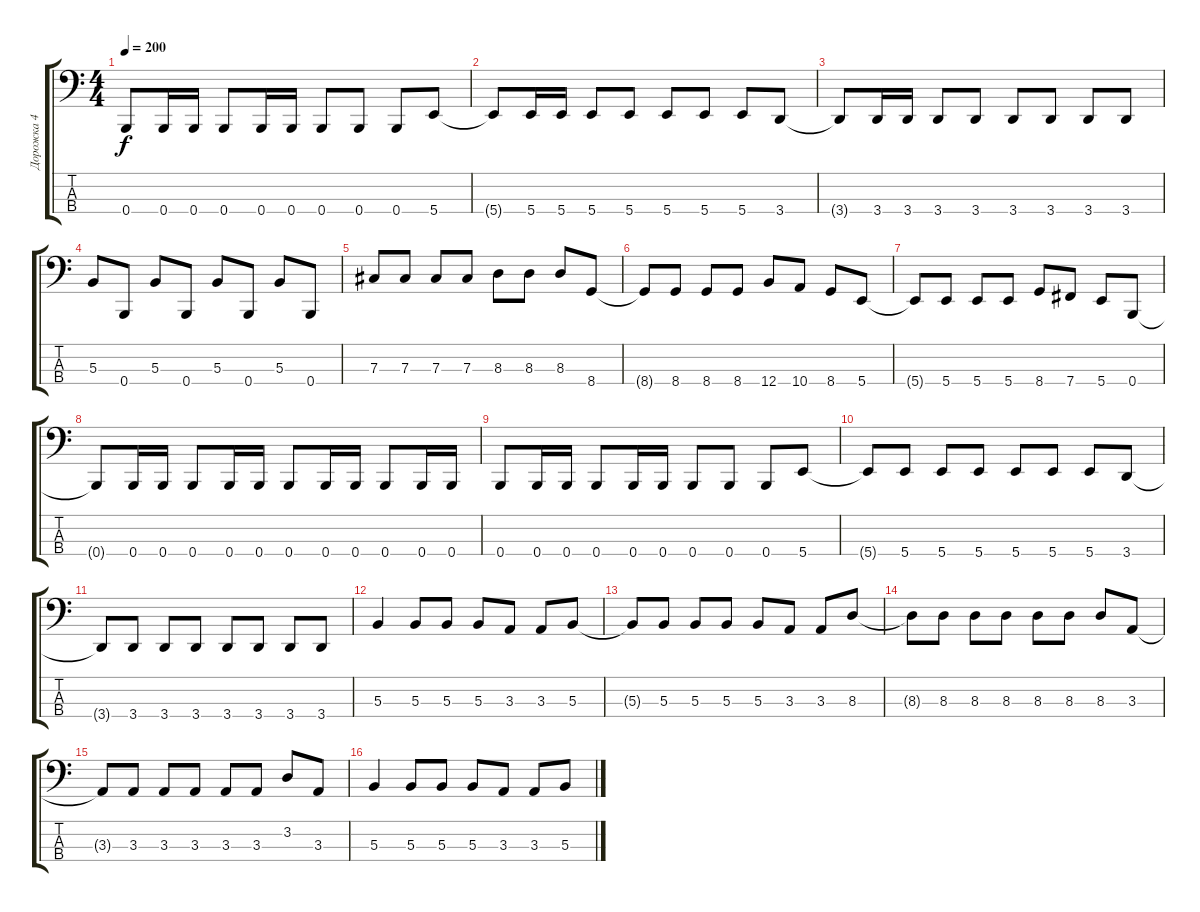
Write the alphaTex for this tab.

\track ("Дорожка 4" "Дорожка 4") {instrument electricbassfinger}
\staff {score tabs}
\tuning (E2 B1 Gb1 B0) {hide}
\ts (4 4)
\tempo 200
\clef f4
\ks c
0.4.8{dy f} 0.4.16 0.4.16 0.4.8 0.4.16 0.4.16 0.4.8 0.4.8 0.4.8 5.4.8 |
5.4{t}.8 5.4.16 5.4.16 5.4.8 5.4.8 5.4.8 5.4.8 5.4.8 3.4.8 |
3.4{t}.8 3.4.16 3.4.16 3.4.8 3.4.8 3.4.8 3.4.8 3.4.8 3.4.8 |
5.3.8 0.4.8 5.3.8 0.4.8 5.3.8 0.4.8 5.3.8 0.4.8 |
7.3.8 7.3.8 7.3.8 7.3.8 8.3.8 8.3.8 8.3.8 8.4.8 |
8.4{t}.8 8.4.8 8.4.8 8.4.8 12.4.8 10.4.8 8.4.8 5.4.8 |
5.4{t}.8 5.4.8 5.4.8 5.4.8 8.4.8 7.4.8 5.4.8 0.4.8 |
0.4{t}.8 0.4.16 0.4.16 0.4.8 0.4.16 0.4.16 0.4.8 0.4.16 0.4.16 0.4.8 0.4.16 0.4.16 |
0.4.8 0.4.16 0.4.16 0.4.8 0.4.16 0.4.16 0.4.8 0.4.8 0.4.8 5.4.8 |
5.4{t}.8 5.4.8 5.4.8 5.4.8 5.4.8 5.4.8 5.4.8 3.4.8 |
3.4{t}.8 3.4.8 3.4.8 3.4.8 3.4.8 3.4.8 3.4.8 3.4.8 |
5.3.4 5.3.8 5.3.8 5.3.8 3.3.8 3.3.8 5.3.8 |
5.3{t}.8 5.3.8 5.3.8 5.3.8 5.3.8 3.3.8 3.3.8 8.3.8 |
8.3{t}.8 8.3.8 8.3.8 8.3.8 8.3.8 8.3.8 8.3.8 3.3.8 |
3.3{t}.8 3.3.8 3.3.8 3.3.8 3.3.8 3.3.8 3.2.8 3.3.8 |
5.3.4 5.3.8 5.3.8 5.3.8 3.3.8 3.3.8 5.3.8
